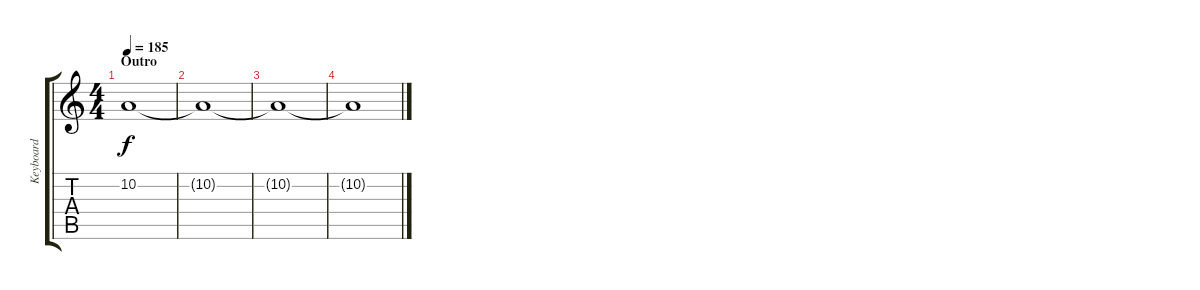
\track ("Keyboard" "Keyboard") {instrument synthstrings2}
\staff {score tabs}
\tuning (E4 B3 G3 D3 A2 E2) {hide}
\ts (4 4)
\section ("" "Outro")
\tempo 185
\clef g2
\ks c
10.2.1{dy f volume 3} |
10.2{t}.1 |
10.2{t}.1 |
10.2{t}.1
